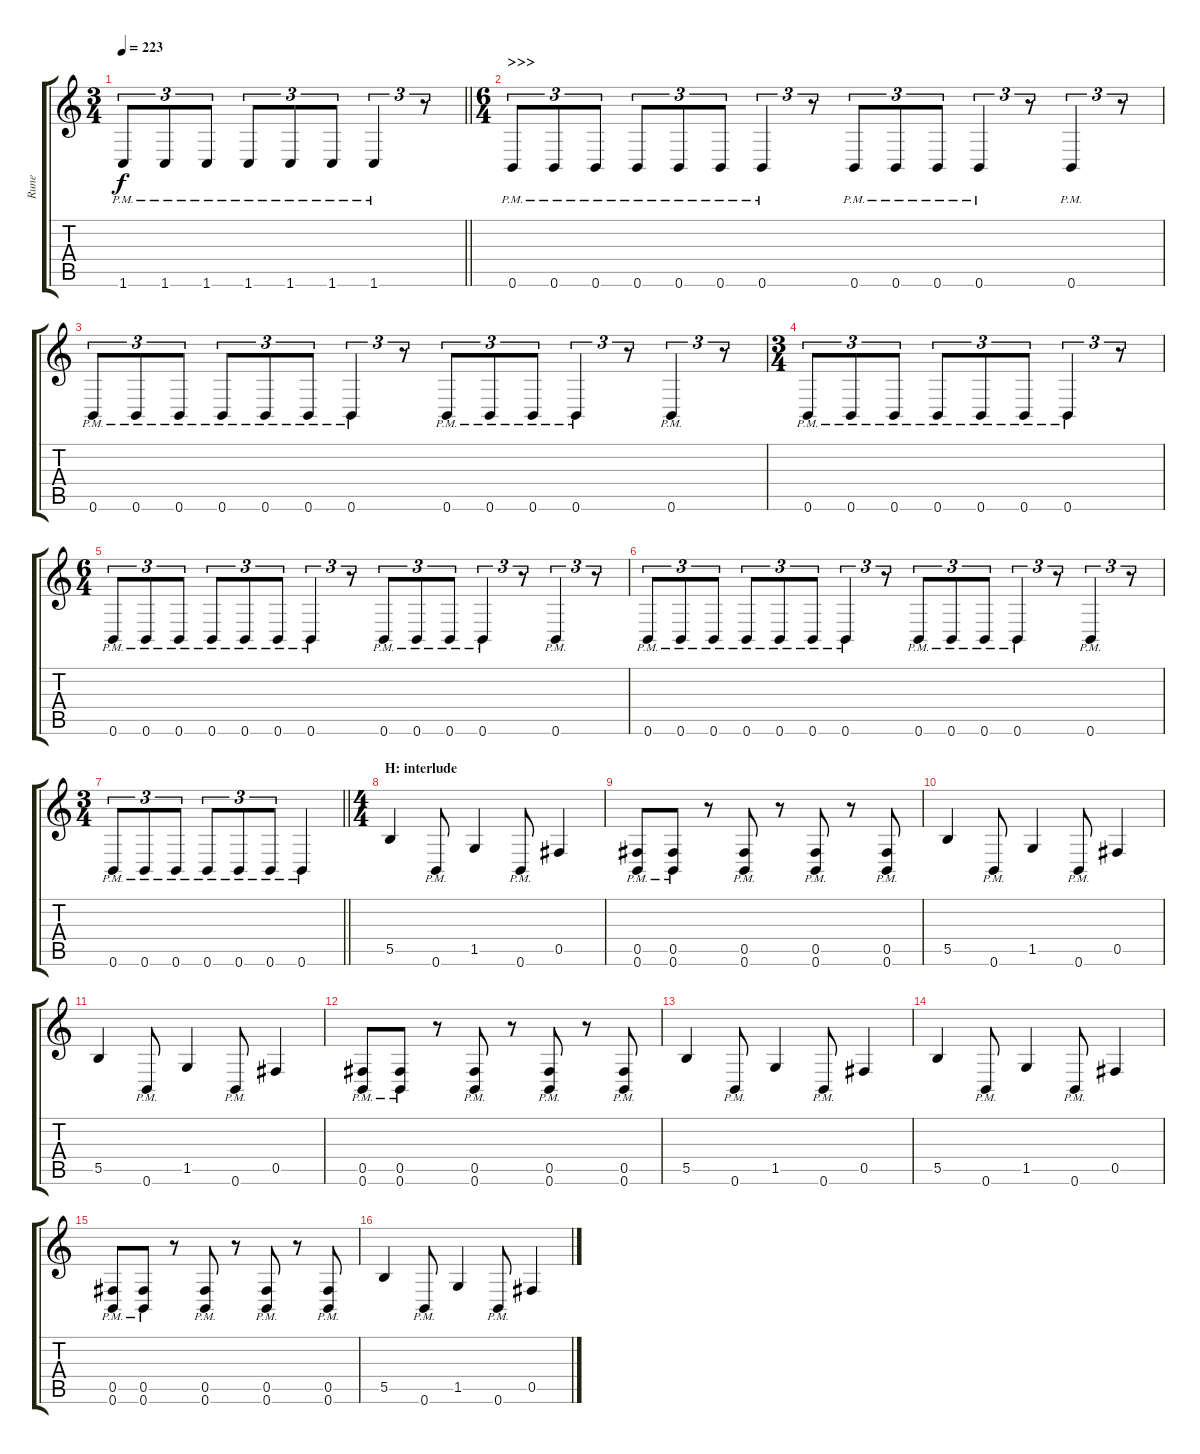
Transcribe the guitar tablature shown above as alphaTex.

\track ("Rune" "Rune") {instrument distortionguitar}
\staff {score tabs}
\tuning (Db4 Ab3 E3 B2 Gb2 B1) {hide}
\ts (3 4)
\tempo 223
\clef g2
\barLineRight lightlight
\ks c
1.6{pm}.8{tu (3 2) dy f} 1.6{pm}.8{tu (3 2)} 1.6{pm}.8{tu (3 2)} 1.6{pm}.8{tu (3 2)} 1.6{pm}.8{tu (3 2)} 1.6{pm}.8{tu (3 2)} 1.6{pm}.4{tu (3 2)} r.8{tu (3 2)} |
\ts (6 4)
\section ("" ">>>")
0.6{pm}.8{tu (3 2)} 0.6{pm}.8{tu (3 2)} 0.6{pm}.8{tu (3 2)} 0.6{pm}.8{tu (3 2)} 0.6{pm}.8{tu (3 2)} 0.6{pm}.8{tu (3 2)} 0.6{pm}.4{tu (3 2)} r.8{tu (3 2)} 0.6{pm}.8{tu (3 2)} 0.6{pm}.8{tu (3 2)} 0.6{pm}.8{tu (3 2)} 0.6{pm}.4{tu (3 2)} r.8{tu (3 2)} 0.6{pm}.4{tu (3 2)} r.8{tu (3 2)} |
0.6{pm}.8{tu (3 2)} 0.6{pm}.8{tu (3 2)} 0.6{pm}.8{tu (3 2)} 0.6{pm}.8{tu (3 2)} 0.6{pm}.8{tu (3 2)} 0.6{pm}.8{tu (3 2)} 0.6{pm}.4{tu (3 2)} r.8{tu (3 2)} 0.6{pm}.8{tu (3 2)} 0.6{pm}.8{tu (3 2)} 0.6{pm}.8{tu (3 2)} 0.6{pm}.4{tu (3 2)} r.8{tu (3 2)} 0.6{pm}.4{tu (3 2)} r.8{tu (3 2)} |
\ts (3 4)
0.6{pm}.8{tu (3 2)} 0.6{pm}.8{tu (3 2)} 0.6{pm}.8{tu (3 2)} 0.6{pm}.8{tu (3 2)} 0.6{pm}.8{tu (3 2)} 0.6{pm}.8{tu (3 2)} 0.6{pm}.4{tu (3 2)} r.8{tu (3 2)} |
\ts (6 4)
0.6{pm}.8{tu (3 2)} 0.6{pm}.8{tu (3 2)} 0.6{pm}.8{tu (3 2)} 0.6{pm}.8{tu (3 2)} 0.6{pm}.8{tu (3 2)} 0.6{pm}.8{tu (3 2)} 0.6{pm}.4{tu (3 2)} r.8{tu (3 2)} 0.6{pm}.8{tu (3 2)} 0.6{pm}.8{tu (3 2)} 0.6{pm}.8{tu (3 2)} 0.6{pm}.4{tu (3 2)} r.8{tu (3 2)} 0.6{pm}.4{tu (3 2)} r.8{tu (3 2)} |
0.6{pm}.8{tu (3 2)} 0.6{pm}.8{tu (3 2)} 0.6{pm}.8{tu (3 2)} 0.6{pm}.8{tu (3 2)} 0.6{pm}.8{tu (3 2)} 0.6{pm}.8{tu (3 2)} 0.6{pm}.4{tu (3 2)} r.8{tu (3 2)} 0.6{pm}.8{tu (3 2)} 0.6{pm}.8{tu (3 2)} 0.6{pm}.8{tu (3 2)} 0.6{pm}.4{tu (3 2)} r.8{tu (3 2)} 0.6{pm}.4{tu (3 2)} r.8{tu (3 2)} |
\ts (3 4)
\barLineRight lightlight
0.6{pm}.8{tu (3 2)} 0.6{pm}.8{tu (3 2)} 0.6{pm}.8{tu (3 2)} 0.6{pm}.8{tu (3 2)} 0.6{pm}.8{tu (3 2)} 0.6{pm}.8{tu (3 2)} 0.6{pm}.4 |
\ts (4 4)
\section ("" "H: interlude")
5.5.4 0.6{pm}.8 1.5.4 0.6{pm}.8 0.5.4 |
(0.5{pm} 0.6{pm}).8 (0.5{pm} 0.6{pm}).8 r.8 (0.5{pm} 0.6{pm}).8 r.8 (0.5{pm} 0.6{pm}).8 r.8 (0.5{pm} 0.6{pm}).8 |
5.5.4 0.6{pm}.8 1.5.4 0.6{pm}.8 0.5.4 |
5.5.4 0.6{pm}.8 1.5.4 0.6{pm}.8 0.5.4 |
(0.5{pm} 0.6{pm}).8 (0.5{pm} 0.6{pm}).8 r.8 (0.5{pm} 0.6{pm}).8 r.8 (0.5{pm} 0.6{pm}).8 r.8 (0.5{pm} 0.6{pm}).8 |
5.5.4 0.6{pm}.8 1.5.4 0.6{pm}.8 0.5.4 |
5.5.4 0.6{pm}.8 1.5.4 0.6{pm}.8 0.5.4 |
(0.5{pm} 0.6{pm}).8 (0.5{pm} 0.6{pm}).8 r.8 (0.5{pm} 0.6{pm}).8 r.8 (0.5{pm} 0.6{pm}).8 r.8 (0.5{pm} 0.6{pm}).8 |
5.5.4 0.6{pm}.8 1.5.4 0.6{pm}.8 0.5.4
